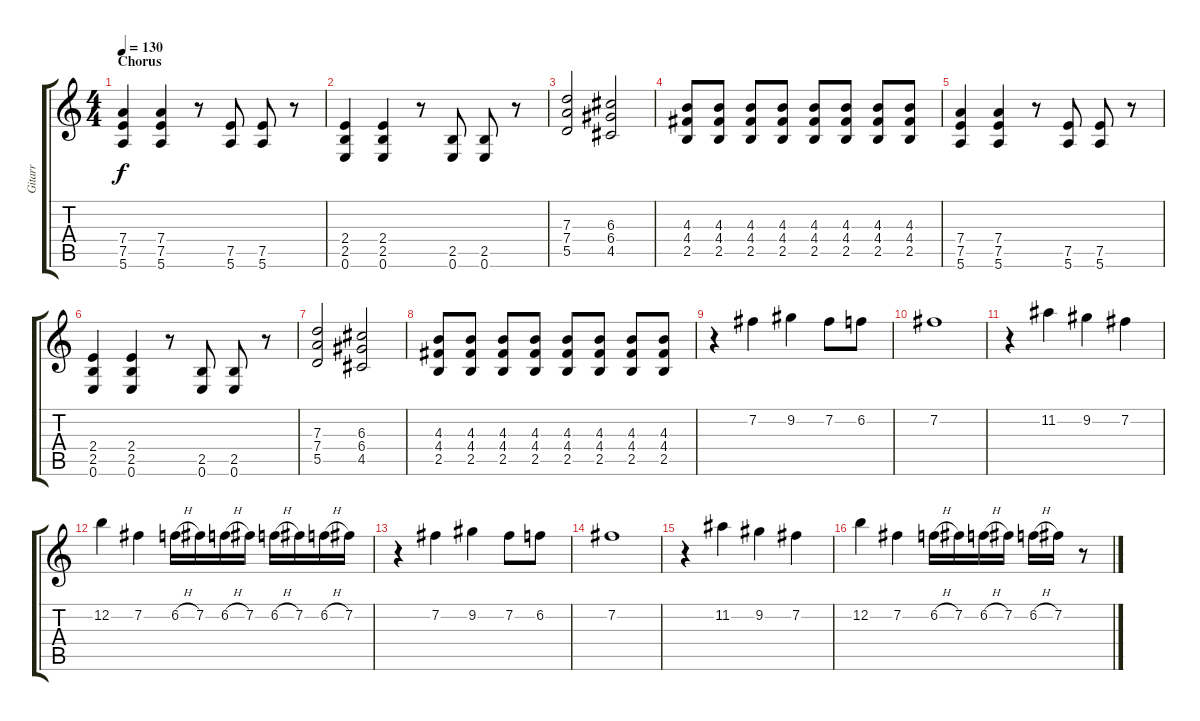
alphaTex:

\track ("Gitarr" "Gitarr") {instrument overdrivenguitar}
\staff {score tabs}
\tuning (E4 B3 G3 D3 A2 E2) {hide}
\ts (4 4)
\section ("" "Chorus")
\tempo 130
\clef g2
\ks c
(7.4 7.5 5.6).4{dy f} (7.4 7.5 5.6).4 r.8 (7.5 5.6).8 (7.5 5.6).8 r.8 |
(2.4 2.5 0.6).4 (2.4 2.5 0.6).4 r.8 (2.5 0.6).8 (2.5 0.6).8 r.8 |
(7.3 7.4 5.5).2 (6.3 6.4 4.5).2 |
(4.3 4.4 2.5).8 (4.3 4.4 2.5).8 (4.3 4.4 2.5).8 (4.3 4.4 2.5).8 (4.3 4.4 2.5).8 (4.3 4.4 2.5).8 (4.3 4.4 2.5).8 (4.3 4.4 2.5).8 |
(7.4 7.5 5.6).4 (7.4 7.5 5.6).4 r.8 (7.5 5.6).8 (7.5 5.6).8 r.8 |
(2.4 2.5 0.6).4 (2.4 2.5 0.6).4 r.8 (2.5 0.6).8 (2.5 0.6).8 r.8 |
(7.3 7.4 5.5).2 (6.3 6.4 4.5).2 |
(4.3 4.4 2.5).8 (4.3 4.4 2.5).8 (4.3 4.4 2.5).8 (4.3 4.4 2.5).8 (4.3 4.4 2.5).8 (4.3 4.4 2.5).8 (4.3 4.4 2.5).8 (4.3 4.4 2.5).8 |
\section ("" "")
r.4 7.2.4 9.2.4 7.2.8 6.2.8 |
7.2.1 |
r.4 11.2.4 9.2.4 7.2.4 |
12.2.4 7.2.4 6.2{h}.16 7.2.16 6.2{h}.16 7.2.16 6.2{h}.16 7.2.16 6.2{h}.16 7.2.16 |
r.4 7.2.4 9.2.4 7.2.8 6.2.8 |
7.2.1 |
r.4 11.2.4 9.2.4 7.2.4 |
12.2.4 7.2.4 6.2{h}.16 7.2.16 6.2{h}.16 7.2.16 6.2{h}.16 7.2.16 r.8
